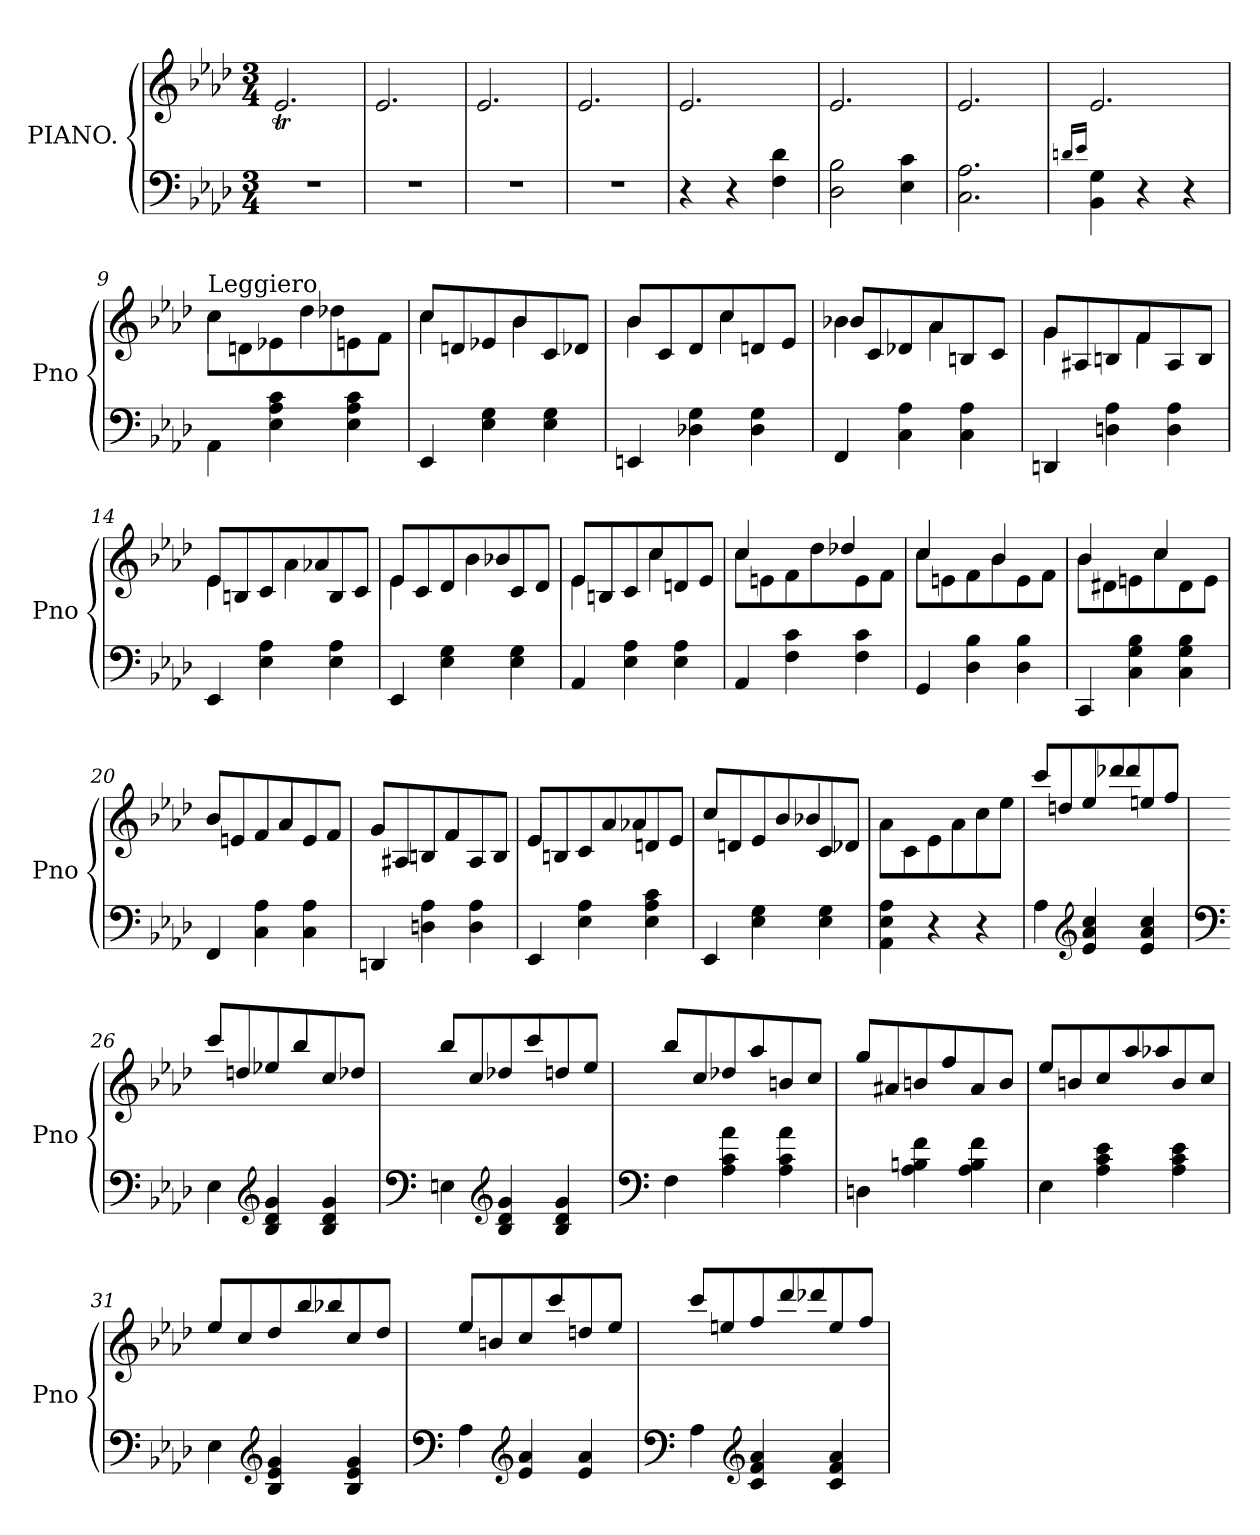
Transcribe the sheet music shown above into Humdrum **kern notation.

**kern	**kern
*part1	*part1
*staff2	*staff1
*I"PIANO.	*
*I'Pno	*
*clefF4	*clefG2
*k[b-e-a-d-]	*k[b-e-a-d-]
*A-:	*A-:
*M3/4	*M3/4
=1	=1
*	*^
2.rF	2.ryy	2.e-T/
=2	=2	=2
2.rF	2.ryy	2.e-/
=3	=3	=3
2.rF	2.ryy	2.e-/
=4	=4	=4
2.rF	2.ryy	2.e-/
=5	=5	=5
4r	2.ryy	2.e-/
4r	.	.
4F\ 4d-\	.	.
=6	=6	=6
2D-\ 2B-\	2.ryy	2.e-/
4E-\ 4c\	.	.
=7	=7	=7
2.C\ 2.A-\	2.ryy	2.e-/
=8	=8	=8
16qdn/LL	.	.
16qe-/JJ	.	.
4BB-\ 4G\	2.ryy	2.e-/
4r	.	.
4r	.	.
=9	=9	=9
!	!LO:TX:a:t=Leggiero	!
4AA-\	4cc\	8cc\L
.	.	8dnTTT\
4E-\ 4A-\ 4c\	8raayy	8e-\
.	4dd-\	8dd-X\
4E-\ 4A-\ 4c\	.	8en\
.	8raayy	8f\J
=10	=10	=10
4EE-/	4cc\	8cc/L
.	.	8dn/
4E-\ 4G\	8rffyy	8e-X/
.	4b-\	8b-/
4E-\ 4G\	.	8c/
.	8ryy	8d-X/J
!!LO:LB:g=z	!!
=11	=11	=11
4EEn/	4b-\	8b-/L
.	.	8c/
4D-X\ 4G\	8rffyy	8d-/
.	4cc\	8cc/
4D-\ 4G\	.	8dn/
.	8rffyy	8e-/J
=12	=12	=12
4FF/	4b-X\	8b-/L
.	.	8c/
4C\ 4A-\	8rffyy	8d-X/
.	4a-\	8a-/
4C\ 4A-\	.	8Bn/
.	8ryy	8c/J
=13	=13	=13
4DDn/	4g\	8g/L
.	.	8A#X/
4Dn\ 4A-\	8rgyy	8Bn/
.	4f\	8f/
4D\ 4A-\	.	8A#/
.	8ryy	8B/J
=14	=14	=14
4EE-/	4e-\	8e-/L
.	.	8Bn/
4E-\ 4A-\	8ryy	8c/
.	4a-\	8a-X/
4E-\ 4A-\	.	8B/
.	8ryy	8c/J
=15	=15	=15
4EE-/	4e-\	8e-/L
.	.	8c/
4E-\ 4G\	8rddyy	8d-/
.	4b-\	8b-X/
4E-\ 4G\	.	8c/
.	8rddyy	8d-/J
!!LO:LB:g=z	!!
=16	=16	=16
4AA-/	4e-\	8e-/L
.	.	8Bn/
4E-\ 4A-\	8ryy	8c/
.	4cc\	8cc/
4E-\ 4A-\	.	8dn/
.	8rddyy	8e-/J
=17	=17	=17
4AA-/	8cc\L	4cc/
.	8en\	.
4F\ 4c\	8f\	8rffyy
.	8dd-\	4dd-X/
4F\ 4c\	8e\	.
.	8f\J	8rffyy
=18	=18	=18
4GG/	8cc\L	4cc/
.	8en\	.
4D-\ 4B-\	8f\	8rddyy
.	8b-\	4b-/
4D-\ 4B-\	8e\	.
.	8f\J	8rddyy
=19	=19	=19
4CC/	8b-\L	4b-/
.	8d#X\	.
4C\ 4G\ 4B-\	8en\	8rddyy
.	8cc\	4cc/
4C\ 4G\ 4B-\	8d#\	.
.	8e\J	8rddyy
=20	=20	=20
4FF/	8b-/L	4b-/
.	8en/	.
4C\ 4A-\	8f/	8rddyy
.	8a-/	4a-/
4C\ 4A-\	8e/	.
.	8f/J	8rffyy
!!LO:LB:g=z	!!
=21	=21	=21
4DDn/	8g/L	4g/
.	8A#X/	.
4Dn\ 4A-\	8Bn/	8ryy
.	8f/	4f/
4D\ 4A-\	8A#/	.
.	8B/J	8ryy
=22	=22	=22
4EE-/	8e-/L	4e-/
.	8Bn/	.
4E-\ 4A-\	8c/	8rddyy
.	8a-/	4a-X/
4E-\ 4A-\ 4c\	8dn/	.
.	8e-/J	8ryy
=23	=23	=23
4EE-/	8cc/L	4cc/
.	8dn/	.
4E-\ 4G\	8e-/	8rddyy
.	8b-/	4b-X/
4E-\ 4G\	8c/	.
.	8d-X/J	8ryy
=24	=24	=24
4AA-\ 4E-\ 4A-\	8a-\L	4ryy
.	8c\	.
4r	8e-\	2raayy
.	8a-\	.
4r	8cc\	.
.	8ee-\J	.
=25	=25	=25
4A-\	8ccc/L	4ccc/
.	8ddn/	.
*clefG2	*	*
4e-/ 4a-/ 4cc/	8ee-/	8rgggyy
.	8ddd-X/	4ddd-/
4e-/ 4a-/ 4cc/	8een/	.
.	8ff/J	8rgggyy
!!LO:LB:g=z	!!
=26	=26	=26
*clefF4	*	*
4E-\	8ccc/L	4ccc/
.	8ddn/	.
*clefG2	*	*
4B-/ 4d-/ 4g/	8ee-X/	8reeeyy
.	8bb-/	4bb-/
4B-/ 4d-/ 4g/	8cc/	.
.	8dd-X/J	8reeeyy
=27	=27	=27
*clefF4	*	*
4En\	8bb-/L	4bb-/
.	8cc/	.
*clefG2	*	*
4B-/ 4d-/ 4g/	8dd-X/	8rcccyy
.	8ccc/	4ccc/
4B-/ 4d-/ 4g/	8ddn/	.
.	8ee-/J	8reeeyy
=28	=28	=28
*clefF4	*	*
4F\	8bb-/L	4bb-/
.	8cc/	.
4A-\ 4c\ 4a-\	8dd-X/	8reeeyy
.	8aa-/	4aa-/
4A-\ 4c\ 4a-\	8bn/	.
.	8cc/J	8raayy
=29	=29	=29
4Dn\	8gg/L	4gg/
.	8a#X/	.
4A-\ 4Bn\ 4f\	8bn/	8raayy
.	8ff/	4ff/
4A-\ 4B\ 4f\	8a#/	.
.	8b/J	8rcccyy
=30	=30	=30
4E-\	8ee-/L	4ee-/
.	8bn/	.
4A-\ 4c\ 4e-\	8cc/	8rcccyy
.	8aa-/	4aa-X/
4A-\ 4c\ 4e-\	8b/	.
.	8cc/J	8rcccyy
!!LO:PB:g=z	!!
=31	=31	=31
4E-\	8ee-/L	4ee-/
.	8cc/	.
*clefG2	*	*
4B-/ 4e-/ 4g/	8dd-/	8rcccyy
.	8bb-/	4bb-X/
4B-/ 4e-/ 4g/	8cc/	.
.	8dd-/J	8rcccyy
=32	=32	=32
*clefF4	*	*
4A-\	8ee-/L	4ee-/
.	8bn/	.
*clefG2	*	*
4e-/ 4a-/	8cc/	8rcccyy
.	8ccc/	4ccc/
4e-/ 4a-/	8ddn/	.
.	8ee-/J	8rcccyy
=33	=33	=33
*clefF4	*	*
4A-\	8ccc/L	4ccc/
.	8een/	.
*clefG2	*	*
4c/ 4f/ 4a-/	8ff/	8rcccyy
.	8ddd-/	4ddd-X/
4c/ 4f/ 4a-/	8ee/	.
.	8ff/J	8reeeyy
*	*v	*v
=	=
*-	*-
